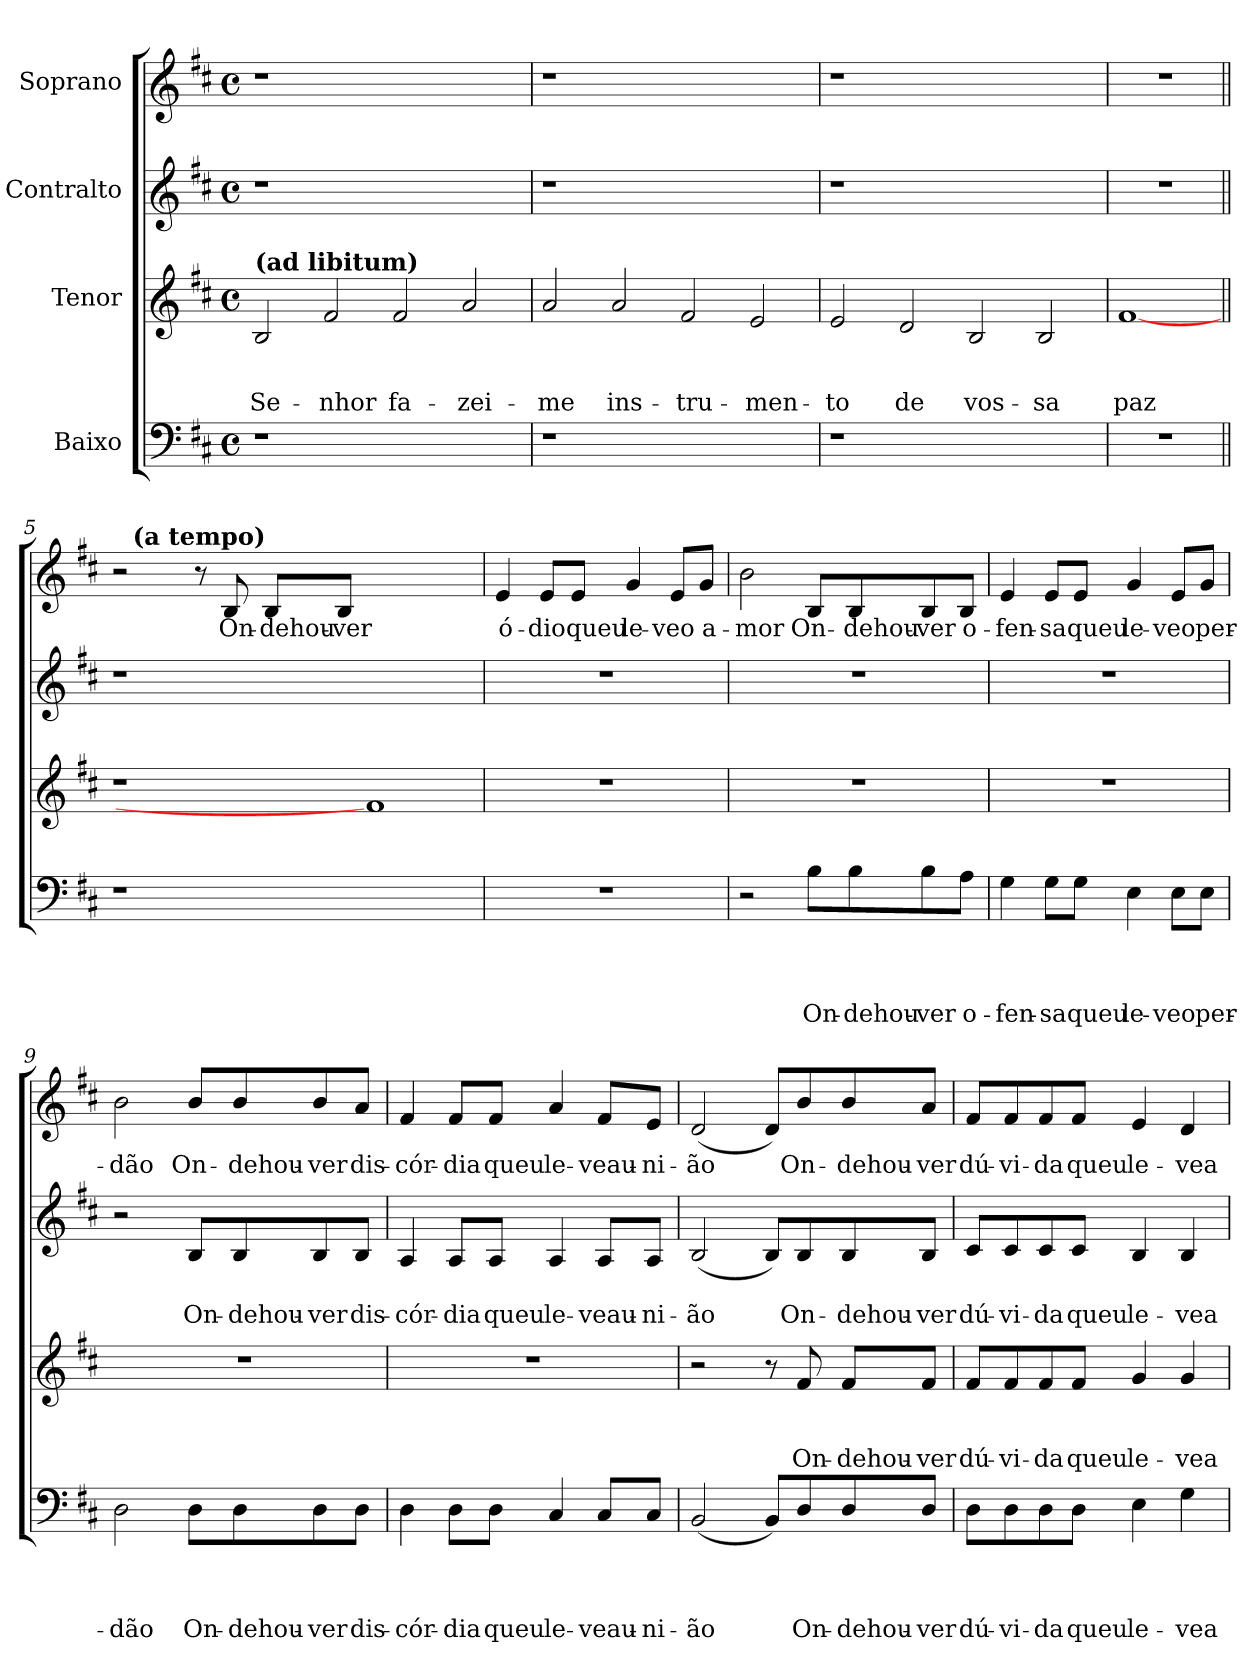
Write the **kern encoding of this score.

**kern	**text	**text	**text	**text	**kern	**text	**text	**text	**kern	**text	**text	**kern	**text
*part4	*part4	*part4	*part4	*part4	*part3	*part3	*part3	*part3	*part2	*part2	*part2	*part1	*part1
*staff4	*staff4	*staff4	*staff4	*staff4	*staff3	*staff3	*staff3	*staff3	*staff2	*staff2	*staff2	*staff1	*staff1
*I"Baixo	*	*	*	*	*I"Tenor	*	*	*	*I"Contralto	*	*	*I"Soprano	*
!!LO:PB:g=z
*clefF4	*	*	*	*	*clefG2	*	*	*	*clefG2	*	*	*clefG2	*
*k[f#c#]	*	*	*	*	*k[f#c#]	*	*	*	*k[f#c#]	*	*	*k[f#c#]	*
*D:	*	*	*	*	*D:	*	*	*	*D:	*	*	*D:	*
*M4/4	*	*	*	*	*M4/4	*	*	*	*M4/4	*	*	*M4/4	*
*met(c)	*	*	*	*	*met(c)	*	*	*	*met(c)	*	*	*met(c)	*
=1	=1	=1	=1	=1	=1	=1	=1	=1	=1	=1	=1	=1	=1
!	!	!	!	!	!LO:TX:a:B:t=(ad libitum)	!	!	!	!	!	!	!	!
!LO:N:vis=1	!	!	!	!	!LO:N:head=open	!	!	!LO:LY:b	!LO:N:vis=1	!	!	!LO:N:vis=1	!
1r	.	.	.	.	2B/	.	.	Se-	1r	.	.	1r	.
!	!	!	!	!	!LO:N:head=open	!	!	!LO:LY:b	!	!	!	!	!
.	.	.	.	.	2f#/	.	.	-nhor	.	.	.	.	.
!	!	!	!	!	!LO:N:head=open	!	!	!LO:LY:b:rj	!	!	!	!	!
1ryy	.	.	.	.	2f#/	.	.	fa-	1ryy	.	.	1ryy	.
!	!	!	!	!	!LO:N:head=open	!	!	!LO:LY:b	!	!	!	!	!
.	.	.	.	.	2a/	.	.	-zei-	.	.	.	.	.
=2	=2	=2	=2	=2	=2	=2	=2	=2	=2	=2	=2	=2	=2
!LO:N:vis=1	!	!	!	!	!LO:N:head=open	!	!	!LO:LY:b	!LO:N:vis=1	!	!	!LO:N:vis=1	!
1r	.	.	.	.	2a/	.	.	-me	1r	.	.	1r	.
!	!	!	!	!	!LO:N:head=open	!	!	!LO:LY:b	!	!	!	!	!
.	.	.	.	.	2a/	.	.	ins-	.	.	.	.	.
!	!	!	!	!	!LO:N:head=open	!	!	!LO:LY:b	!	!	!	!	!
1ryy	.	.	.	.	2f#/	.	.	-tru-	1ryy	.	.	1ryy	.
!	!	!	!	!	!LO:N:head=open	!	!	!LO:LY:b	!	!	!	!	!
.	.	.	.	.	2e/	.	.	-men-	.	.	.	.	.
=3	=3	=3	=3	=3	=3	=3	=3	=3	=3	=3	=3	=3	=3
!LO:N:vis=1	!	!	!	!	!LO:N:head=open	!	!	!LO:LY:b:rj	!LO:N:vis=1	!	!	!LO:N:vis=1	!
1r	.	.	.	.	2e/	.	.	-to	1r	.	.	1r	.
!	!	!	!	!	!LO:N:head=open	!	!	!LO:LY:b	!	!	!	!	!
.	.	.	.	.	2d/	.	.	de	.	.	.	.	.
!	!	!	!	!	!LO:N:head=open	!	!	!LO:LY:b	!	!	!	!	!
1ryy	.	.	.	.	2B/	.	.	vos-	1ryy	.	.	1ryy	.
!	!	!	!	!	!LO:N:head=open	!	!	!LO:LY:b	!	!	!	!	!
.	.	.	.	.	2B/	.	.	-sa	.	.	.	.	.
!!LO:LB:g=z
=4	=4	=4	=4	=4	=4	=4	=4	=4	=4	=4	=4	=4	=4
!LO:N:vis=1	!	!	!	!	!	!	!	!LO:LY:b:rj	!LO:N:vis=1	!	!	!LO:N:vis=1	!
1r	.	.	.	.	[1f#	.	.	paz	1r	.	.	1r	.
=5||	=5||	=5||	=5||	=5||	=5||	=5||	=5||	=5||	=5||	=5||	=5||	=5||	=5||
*	*	*	*	*	*	*	*	*	*	*	*	*^	*
1r	.	.	.	.	1r	.	.	.	1r	.	.	2r	16ryy	.
!	!	!	!	!	!	!	!	!	!	!	!	!	!LO:TX:a:B:t=(a tempo)	!
.	.	.	.	.	.	.	.	.	.	.	.	.	1ryy	.
.	.	.	.	.	.	.	.	.	.	.	.	8r	.	.
!	!	!	!	!	!	!	!	!	!	!	!	!	!	!LO:LY:b
.	.	.	.	.	.	.	.	.	.	.	.	8B/	.	On-
!	!	!	!	!	!	!	!	!	!	!	!	!	!	!LO:LY:b
.	.	.	.	.	.	.	.	.	.	.	.	8B/L	.	-dehou-
!	!	!	!	!	!	!	!	!	!	!	!	!	!	!LO:LY:b
.	.	.	.	.	.	.	.	.	.	.	.	8B/J	.	-ver
1ryy	.	.	.	.	1f#]	.	.	.	1ryy	.	.	1ryy	.	.
.	.	.	.	.	.	.	.	.	.	.	.	.	2...ryy	.
=6	=6	=6	=6	=6	=6	=6	=6	=6	=6	=6	=6	=6	=6	=6
!	!	!	!	!	!	!	!	!	!	!	!	!	!	!LO:LY:b:rj
*	*	*	*	*	*	*	*	*	*	*	*	*v	*v	*
1r	.	.	.	.	1r	.	.	.	1r	.	.	4e/	ó-
!	!	!	!	!	!	!	!	!	!	!	!	!	!LO:LY:b
.	.	.	.	.	.	.	.	.	.	.	.	8e/L	-dio
!	!	!	!	!	!	!	!	!	!	!	!	!	!LO:LY:b
.	.	.	.	.	.	.	.	.	.	.	.	8e/J	queu
!	!	!	!	!	!	!	!	!	!	!	!	!	!LO:LY:b:rj
.	.	.	.	.	.	.	.	.	.	.	.	4g/	le-
!	!	!	!	!	!	!	!	!	!	!	!	!	!LO:LY:b
.	.	.	.	.	.	.	.	.	.	.	.	8e/L	-veo
!	!	!	!	!	!	!	!	!	!	!	!	!	!LO:LY:b:rj
.	.	.	.	.	.	.	.	.	.	.	.	8g/J	a-
!!LO:PB:g=z
=7	=7	=7	=7	=7	=7	=7	=7	=7	=7	=7	=7	=7	=7
!	!	!	!	!	!	!	!	!	!	!	!	!	!LO:LY:b
2r	.	.	.	.	1r	.	.	.	1r	.	.	2b\	-mor
!	!	!	!	!LO:LY:b	!	!	!	!	!	!	!	!	!LO:LY:b
8B\L	.	.	.	On-	.	.	.	.	.	.	.	8B/L	On-
!	!	!	!	!LO:LY:b	!	!	!	!	!	!	!	!	!LO:LY:b
8B\	.	.	.	-dehou-	.	.	.	.	.	.	.	8B/	-dehou-
!	!	!	!	!LO:LY:b	!	!	!	!	!	!	!	!	!LO:LY:b
8B\	.	.	.	-ver	.	.	.	.	.	.	.	8B/	-ver
!	!	!	!	!LO:LY:b:rj	!	!	!	!	!	!	!	!	!LO:LY:b:rj
8A\J	.	.	.	o-	.	.	.	.	.	.	.	8B/J	o-
=8	=8	=8	=8	=8	=8	=8	=8	=8	=8	=8	=8	=8	=8
!	!	!	!	!LO:LY:b	!	!	!	!	!	!	!	!	!LO:LY:b
4G\	.	.	.	-fen-	1r	.	.	.	1r	.	.	4e/	-fen-
!	!	!	!	!LO:LY:b	!	!	!	!	!	!	!	!	!LO:LY:b
8G\L	.	.	.	-sa	.	.	.	.	.	.	.	8e/L	-sa
!	!	!	!	!LO:LY:b	!	!	!	!	!	!	!	!	!LO:LY:b
8G\J	.	.	.	queu	.	.	.	.	.	.	.	8e/J	queu
!	!	!	!	!LO:LY:b:rj	!	!	!	!	!	!	!	!	!LO:LY:b:rj
4E\	.	.	.	le-	.	.	.	.	.	.	.	4g/	le-
!	!	!	!	!LO:LY:b	!	!	!	!	!	!	!	!	!LO:LY:b
8E\L	.	.	.	-veo	.	.	.	.	.	.	.	8e/L	-veo
!	!	!	!	!LO:LY:b	!	!	!	!	!	!	!	!	!LO:LY:b
8E\J	.	.	.	per-	.	.	.	.	.	.	.	8g/J	per-
=9	=9	=9	=9	=9	=9	=9	=9	=9	=9	=9	=9	=9	=9
!	!	!	!	!LO:LY:b	!	!	!	!	!	!	!	!	!LO:LY:b
2D\	.	.	.	-dão	1r	.	.	.	2r	.	.	2b\	-dão
!	!	!	!	!LO:LY:b	!	!	!	!	!	!	!LO:LY:b	!	!LO:LY:b
8D\L	.	.	.	On-	.	.	.	.	8B/L	.	On-	8b/L	On-
!	!	!	!	!LO:LY:b	!	!	!	!	!	!	!LO:LY:b	!	!LO:LY:b
8D\	.	.	.	-dehou-	.	.	.	.	8B/	.	-dehou-	8b/	-dehou-
!	!	!	!	!LO:LY:b	!	!	!	!	!	!	!LO:LY:b	!	!LO:LY:b
8D\	.	.	.	-ver	.	.	.	.	8B/	.	-ver	8b/	-ver
!	!	!	!	!LO:LY:b	!	!	!	!	!	!	!LO:LY:b	!	!LO:LY:b
8D\J	.	.	.	dis-	.	.	.	.	8B/J	.	dis-	8a/J	dis-
!!LO:LB:g=z
=10	=10	=10	=10	=10	=10	=10	=10	=10	=10	=10	=10	=10	=10
!	!	!	!	!LO:LY:b	!	!	!	!	!	!	!LO:LY:b	!	!LO:LY:b
4D\	.	.	.	-cór-	1r	.	.	.	4A/	.	-cór-	4f#/	-cór-
!	!	!	!	!LO:LY:b	!	!	!	!	!	!	!LO:LY:b	!	!LO:LY:b
8D\L	.	.	.	-dia	.	.	.	.	8A/L	.	-dia	8f#/L	-dia
!	!	!	!	!LO:LY:b	!	!	!	!	!	!	!LO:LY:b	!	!LO:LY:b
8D\J	.	.	.	queu	.	.	.	.	8A/J	.	queu	8f#/J	queu
!	!	!	!	!LO:LY:b:rj	!	!	!	!	!	!	!LO:LY:b:rj	!	!LO:LY:b:rj
4C#/	.	.	.	le-	.	.	.	.	4A/	.	le-	4a/	le-
!	!	!	!	!LO:LY:b	!	!	!	!	!	!	!LO:LY:b	!	!LO:LY:b
8C#/L	.	.	.	-veau-	.	.	.	.	8A/L	.	-veau-	8f#/L	-veau-
!	!	!	!	!LO:LY:b:rj	!	!	!	!	!	!	!LO:LY:b:rj	!	!LO:LY:b:rj
8C#/J	.	.	.	-ni-	.	.	.	.	8A/J	.	-ni-	8e/J	-ni-
=11	=11	=11	=11	=11	=11	=11	=11	=11	=11	=11	=11	=11	=11
!	!	!	!	!LO:LY:b	!	!	!	!	!	!	!LO:LY:b	!	!LO:LY:b
(<2BB/	.	.	.	-ão	2r	.	.	.	(<2B/	.	-ão	(<2d/	-ão
8BB/L)	.	.	.	.	8r	.	.	.	8B/L)	.	.	8d/L)	.
!	!	!	!	!LO:LY:b	!	!	!	!LO:LY:b	!	!	!LO:LY:b	!	!LO:LY:b
8D/	.	.	.	On-	8f#/	.	.	On-	8B/	.	On-	8b/	On-
!	!	!	!	!LO:LY:b	!	!	!	!LO:LY:b	!	!	!LO:LY:b	!	!LO:LY:b
8D/	.	.	.	-dehou-	8f#/L	.	.	-dehou-	8B/	.	-dehou-	8b/	-dehou-
!	!	!	!	!LO:LY:b	!	!	!	!LO:LY:b	!	!	!LO:LY:b	!	!LO:LY:b
8D/J	.	.	.	-ver	8f#/J	.	.	-ver	8B/J	.	-ver	8a/J	-ver
=12	=12	=12	=12	=12	=12	=12	=12	=12	=12	=12	=12	=12	=12
!	!	!	!	!LO:LY:b:rj	!	!	!	!LO:LY:b:rj	!	!	!LO:LY:b:rj	!	!LO:LY:b:rj
8D\L	.	.	.	dú-	8f#/L	.	.	dú-	8c#/L	.	dú-	8f#/L	dú-
!	!	!	!	!LO:LY:b:rj	!	!	!	!LO:LY:b:rj	!	!	!LO:LY:b:rj	!	!LO:LY:b:rj
8D\	.	.	.	-vi-	8f#/	.	.	-vi-	8c#/	.	-vi-	8f#/	-vi-
!	!	!	!	!LO:LY:b	!	!	!	!LO:LY:b	!	!	!LO:LY:b	!	!LO:LY:b
8D\	.	.	.	-da	8f#/	.	.	-da	8c#/	.	-da	8f#/	-da
!	!	!	!	!LO:LY:b	!	!	!	!LO:LY:b	!	!	!LO:LY:b	!	!LO:LY:b
8D\J	.	.	.	queu	8f#/J	.	.	queu	8c#/J	.	queu	8f#/J	queu
!	!	!	!	!LO:LY:b:rj	!	!	!	!LO:LY:b:rj	!	!	!LO:LY:b:rj	!	!LO:LY:b:rj
4E\	.	.	.	le-	4g/	.	.	le-	4B/	.	le-	4e/	le-
!	!	!	!	!LO:LY:b	!	!	!	!LO:LY:b	!	!	!LO:LY:b	!	!LO:LY:b
4G\	.	.	.	-vea	4g/	.	.	-vea	4B/	.	-vea-	4d/	-vea
=	=	=	=	=	=	=	=	=	=	=	=	=	=
*-	*-	*-	*-	*-	*-	*-	*-	*-	*-	*-	*-	*-	*-
